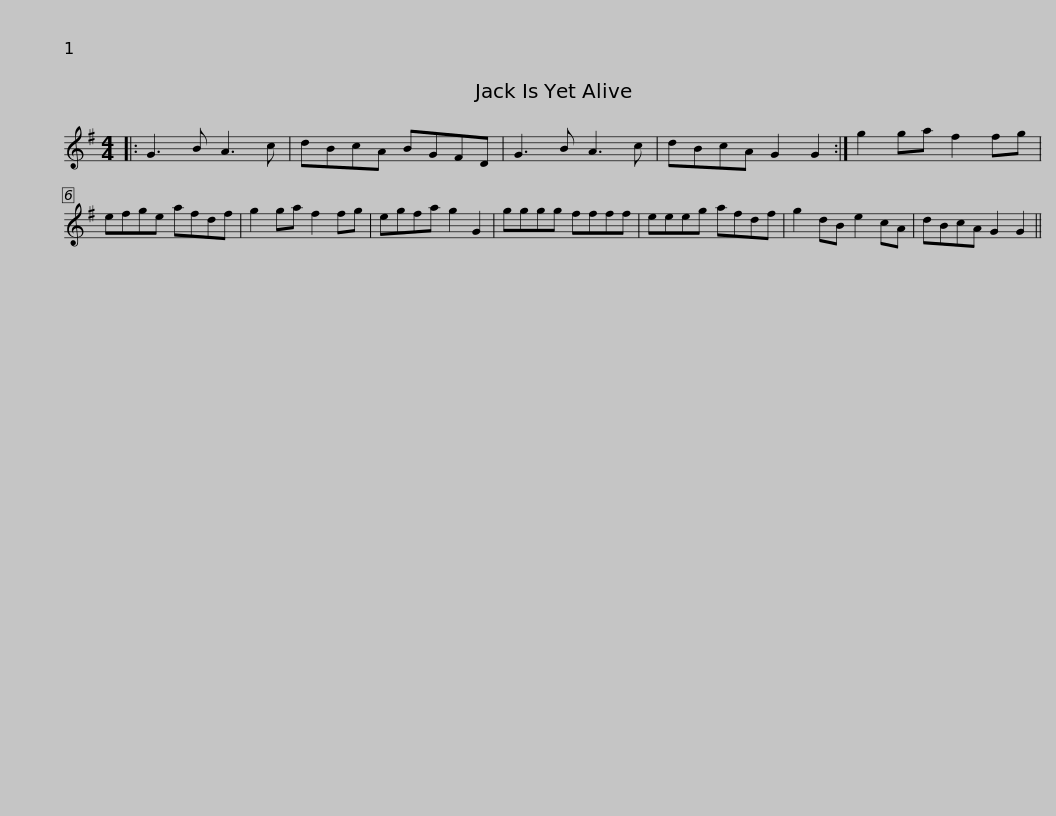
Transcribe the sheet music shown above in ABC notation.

X:1
L:1/8
M:4/4
I:linebreak $
K:G
V:1 treble
V:1
|: G3 B A3 c | dBcA BGFD | G3 B A3 c | dBcA G2 G2 :| g2 ga f2 fg | %5
 efge afdf |$ g2 ga f2 fg | egfa g2 G2 | gggg ffff | eeeg afdf | %10
 g2 dB e2 cA | dBcA G2 G2 || %12
